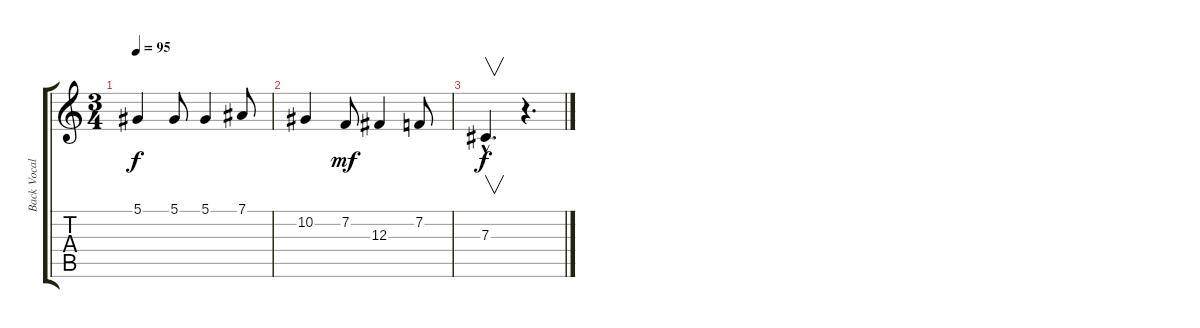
\track ("Back Vocal" "Back Vocal") {instrument flute}
\staff {score tabs}
\tuning (Eb4 Bb3 Gb3 Db3 Ab2 Eb2) {hide}
\ts (3 4)
\tempo 95
\clef g2
\ks c
5.1.4{dy f} 5.1.8 5.1.4 7.1.8 |
10.2.4 7.2.8{dy mf} 12.3.4 7.2.8 |
7.3{hac}.4{v d dy f} r.4{d}
